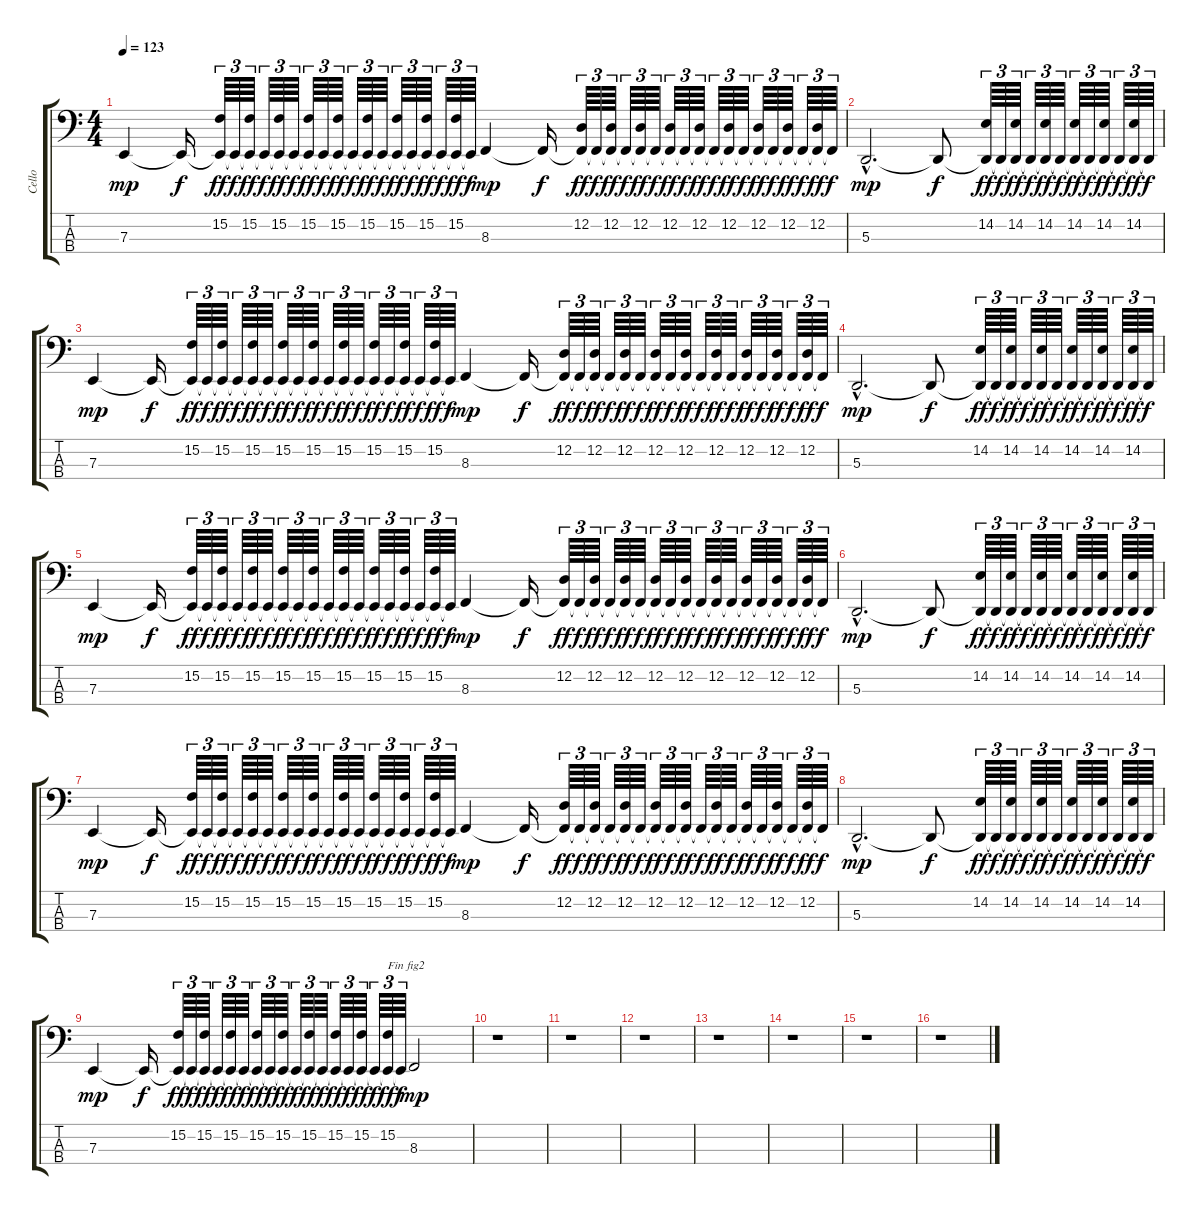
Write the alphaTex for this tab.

\track ("Cello" "Cello") {instrument cello}
\staff {score tabs}
\tuning (G2 D2 A1 D1) {hide}
\ts (4 4)
\tempo 123
\clef f4
\ks c
7.3.4{dy mp} 7.3{t}.16{dy f} (15.2 7.3{t}).64{tu (3 2) dy ff} 7.3{t}.64{tu (3 2) dy f} (15.2 7.3{t}).64{tu (3 2) dy ff} 7.3{t}.64{tu (3 2) dy f} (15.2 7.3{t}).64{tu (3 2) dy ff} 7.3{t}.64{tu (3 2) dy f} (15.2 7.3{t}).64{tu (3 2) dy ff} 7.3{t}.64{tu (3 2) dy f} (15.2 7.3{t}).64{tu (3 2) dy ff} 7.3{t}.64{tu (3 2) dy f} (15.2 7.3{t}).64{tu (3 2) dy ff} 7.3{t}.64{tu (3 2) dy f} (15.2 7.3{t}).64{tu (3 2) dy ff} 7.3{t}.64{tu (3 2) dy f} (15.2 7.3{t}).64{tu (3 2) dy ff} 7.3{t}.64{tu (3 2) dy f} (15.2 7.3{t}).64{tu (3 2) dy ff} 7.3{t}.64{tu (3 2) dy f} 8.3.4{dy mp} 8.3{t}.16{dy f} (12.2 8.3{t}).64{tu (3 2) dy ff} 8.3{t}.64{tu (3 2) dy f} (12.2 8.3{t}).64{tu (3 2) dy ff} 8.3{t}.64{tu (3 2) dy f} (12.2 8.3{t}).64{tu (3 2) dy ff} 8.3{t}.64{tu (3 2) dy f} (12.2 8.3{t}).64{tu (3 2) dy ff} 8.3{t}.64{tu (3 2) dy f} (12.2 8.3{t}).64{tu (3 2) dy ff} 8.3{t}.64{tu (3 2) dy f} (12.2 8.3{t}).64{tu (3 2) dy ff} 8.3{t}.64{tu (3 2) dy f} (12.2 8.3{t}).64{tu (3 2) dy ff} 8.3{t}.64{tu (3 2) dy f} (12.2 8.3{t}).64{tu (3 2) dy ff} 8.3{t}.64{tu (3 2) dy f} (12.2 8.3{t}).64{tu (3 2) dy ff} 8.3{t}.64{tu (3 2) dy f} |
5.3{hac}.2{d dy mp} 5.3{t}.8{dy f} (14.2 5.3{t}).64{tu (3 2) dy ff} 5.3{t}.64{tu (3 2) dy f} (14.2 5.3{t}).64{tu (3 2) dy ff} 5.3{t}.64{tu (3 2) dy f} (14.2 5.3{t}).64{tu (3 2) dy ff} 5.3{t}.64{tu (3 2) dy f} (14.2 5.3{t}).64{tu (3 2) dy ff} 5.3{t}.64{tu (3 2) dy f} (14.2 5.3{t}).64{tu (3 2) dy ff} 5.3{t}.64{tu (3 2) dy f} (14.2 5.3{t}).64{tu (3 2) dy ff} 5.3{t}.64{tu (3 2) dy f} |
7.3.4{dy mp} 7.3{t}.16{dy f} (15.2 7.3{t}).64{tu (3 2) dy ff} 7.3{t}.64{tu (3 2) dy f} (15.2 7.3{t}).64{tu (3 2) dy ff} 7.3{t}.64{tu (3 2) dy f} (15.2 7.3{t}).64{tu (3 2) dy ff} 7.3{t}.64{tu (3 2) dy f} (15.2 7.3{t}).64{tu (3 2) dy ff} 7.3{t}.64{tu (3 2) dy f} (15.2 7.3{t}).64{tu (3 2) dy ff} 7.3{t}.64{tu (3 2) dy f} (15.2 7.3{t}).64{tu (3 2) dy ff} 7.3{t}.64{tu (3 2) dy f} (15.2 7.3{t}).64{tu (3 2) dy ff} 7.3{t}.64{tu (3 2) dy f} (15.2 7.3{t}).64{tu (3 2) dy ff} 7.3{t}.64{tu (3 2) dy f} (15.2 7.3{t}).64{tu (3 2) dy ff} 7.3{t}.64{tu (3 2) dy f} 8.3.4{dy mp} 8.3{t}.16{dy f} (12.2 8.3{t}).64{tu (3 2) dy ff} 8.3{t}.64{tu (3 2) dy f} (12.2 8.3{t}).64{tu (3 2) dy ff} 8.3{t}.64{tu (3 2) dy f} (12.2 8.3{t}).64{tu (3 2) dy ff} 8.3{t}.64{tu (3 2) dy f} (12.2 8.3{t}).64{tu (3 2) dy ff} 8.3{t}.64{tu (3 2) dy f} (12.2 8.3{t}).64{tu (3 2) dy ff} 8.3{t}.64{tu (3 2) dy f} (12.2 8.3{t}).64{tu (3 2) dy ff} 8.3{t}.64{tu (3 2) dy f} (12.2 8.3{t}).64{tu (3 2) dy ff} 8.3{t}.64{tu (3 2) dy f} (12.2 8.3{t}).64{tu (3 2) dy ff} 8.3{t}.64{tu (3 2) dy f} (12.2 8.3{t}).64{tu (3 2) dy ff} 8.3{t}.64{tu (3 2) dy f} |
5.3{hac}.2{d dy mp} 5.3{t}.8{dy f} (14.2 5.3{t}).64{tu (3 2) dy ff} 5.3{t}.64{tu (3 2) dy f} (14.2 5.3{t}).64{tu (3 2) dy ff} 5.3{t}.64{tu (3 2) dy f} (14.2 5.3{t}).64{tu (3 2) dy ff} 5.3{t}.64{tu (3 2) dy f} (14.2 5.3{t}).64{tu (3 2) dy ff} 5.3{t}.64{tu (3 2) dy f} (14.2 5.3{t}).64{tu (3 2) dy ff} 5.3{t}.64{tu (3 2) dy f} (14.2 5.3{t}).64{tu (3 2) dy ff} 5.3{t}.64{tu (3 2) dy f} |
7.3.4{dy mp} 7.3{t}.16{dy f} (15.2 7.3{t}).64{tu (3 2) dy ff} 7.3{t}.64{tu (3 2) dy f} (15.2 7.3{t}).64{tu (3 2) dy ff} 7.3{t}.64{tu (3 2) dy f} (15.2 7.3{t}).64{tu (3 2) dy ff} 7.3{t}.64{tu (3 2) dy f} (15.2 7.3{t}).64{tu (3 2) dy ff} 7.3{t}.64{tu (3 2) dy f} (15.2 7.3{t}).64{tu (3 2) dy ff} 7.3{t}.64{tu (3 2) dy f} (15.2 7.3{t}).64{tu (3 2) dy ff} 7.3{t}.64{tu (3 2) dy f} (15.2 7.3{t}).64{tu (3 2) dy ff} 7.3{t}.64{tu (3 2) dy f} (15.2 7.3{t}).64{tu (3 2) dy ff} 7.3{t}.64{tu (3 2) dy f} (15.2 7.3{t}).64{tu (3 2) dy ff} 7.3{t}.64{tu (3 2) dy f} 8.3.4{dy mp} 8.3{t}.16{dy f} (12.2 8.3{t}).64{tu (3 2) dy ff} 8.3{t}.64{tu (3 2) dy f} (12.2 8.3{t}).64{tu (3 2) dy ff} 8.3{t}.64{tu (3 2) dy f} (12.2 8.3{t}).64{tu (3 2) dy ff} 8.3{t}.64{tu (3 2) dy f} (12.2 8.3{t}).64{tu (3 2) dy ff} 8.3{t}.64{tu (3 2) dy f} (12.2 8.3{t}).64{tu (3 2) dy ff} 8.3{t}.64{tu (3 2) dy f} (12.2 8.3{t}).64{tu (3 2) dy ff} 8.3{t}.64{tu (3 2) dy f} (12.2 8.3{t}).64{tu (3 2) dy ff} 8.3{t}.64{tu (3 2) dy f} (12.2 8.3{t}).64{tu (3 2) dy ff} 8.3{t}.64{tu (3 2) dy f} (12.2 8.3{t}).64{tu (3 2) dy ff} 8.3{t}.64{tu (3 2) dy f} |
5.3{hac}.2{d dy mp} 5.3{t}.8{dy f} (14.2 5.3{t}).64{tu (3 2) dy ff} 5.3{t}.64{tu (3 2) dy f} (14.2 5.3{t}).64{tu (3 2) dy ff} 5.3{t}.64{tu (3 2) dy f} (14.2 5.3{t}).64{tu (3 2) dy ff} 5.3{t}.64{tu (3 2) dy f} (14.2 5.3{t}).64{tu (3 2) dy ff} 5.3{t}.64{tu (3 2) dy f} (14.2 5.3{t}).64{tu (3 2) dy ff} 5.3{t}.64{tu (3 2) dy f} (14.2 5.3{t}).64{tu (3 2) dy ff} 5.3{t}.64{tu (3 2) dy f} |
7.3.4{dy mp} 7.3{t}.16{dy f} (15.2 7.3{t}).64{tu (3 2) dy ff} 7.3{t}.64{tu (3 2) dy f} (15.2 7.3{t}).64{tu (3 2) dy ff} 7.3{t}.64{tu (3 2) dy f} (15.2 7.3{t}).64{tu (3 2) dy ff} 7.3{t}.64{tu (3 2) dy f} (15.2 7.3{t}).64{tu (3 2) dy ff} 7.3{t}.64{tu (3 2) dy f} (15.2 7.3{t}).64{tu (3 2) dy ff} 7.3{t}.64{tu (3 2) dy f} (15.2 7.3{t}).64{tu (3 2) dy ff} 7.3{t}.64{tu (3 2) dy f} (15.2 7.3{t}).64{tu (3 2) dy ff} 7.3{t}.64{tu (3 2) dy f} (15.2 7.3{t}).64{tu (3 2) dy ff} 7.3{t}.64{tu (3 2) dy f} (15.2 7.3{t}).64{tu (3 2) dy ff} 7.3{t}.64{tu (3 2) dy f} 8.3.4{dy mp} 8.3{t}.16{dy f} (12.2 8.3{t}).64{tu (3 2) dy ff} 8.3{t}.64{tu (3 2) dy f} (12.2 8.3{t}).64{tu (3 2) dy ff} 8.3{t}.64{tu (3 2) dy f} (12.2 8.3{t}).64{tu (3 2) dy ff} 8.3{t}.64{tu (3 2) dy f} (12.2 8.3{t}).64{tu (3 2) dy ff} 8.3{t}.64{tu (3 2) dy f} (12.2 8.3{t}).64{tu (3 2) dy ff} 8.3{t}.64{tu (3 2) dy f} (12.2 8.3{t}).64{tu (3 2) dy ff} 8.3{t}.64{tu (3 2) dy f} (12.2 8.3{t}).64{tu (3 2) dy ff} 8.3{t}.64{tu (3 2) dy f} (12.2 8.3{t}).64{tu (3 2) dy ff} 8.3{t}.64{tu (3 2) dy f} (12.2 8.3{t}).64{tu (3 2) dy ff} 8.3{t}.64{tu (3 2) dy f} |
5.3{hac}.2{d dy mp} 5.3{t}.8{dy f} (14.2 5.3{t}).64{tu (3 2) dy ff} 5.3{t}.64{tu (3 2) dy f} (14.2 5.3{t}).64{tu (3 2) dy ff} 5.3{t}.64{tu (3 2) dy f} (14.2 5.3{t}).64{tu (3 2) dy ff} 5.3{t}.64{tu (3 2) dy f} (14.2 5.3{t}).64{tu (3 2) dy ff} 5.3{t}.64{tu (3 2) dy f} (14.2 5.3{t}).64{tu (3 2) dy ff} 5.3{t}.64{tu (3 2) dy f} (14.2 5.3{t}).64{tu (3 2) dy ff} 5.3{t}.64{tu (3 2) dy f} |
7.3.4{dy mp} 7.3{t}.16{dy f} (15.2 7.3{t}).64{tu (3 2) dy ff} 7.3{t}.64{tu (3 2) dy f} (15.2 7.3{t}).64{tu (3 2) dy ff} 7.3{t}.64{tu (3 2) dy f} (15.2 7.3{t}).64{tu (3 2) dy ff} 7.3{t}.64{tu (3 2) dy f} (15.2 7.3{t}).64{tu (3 2) dy ff} 7.3{t}.64{tu (3 2) dy f} (15.2 7.3{t}).64{tu (3 2) dy ff} 7.3{t}.64{tu (3 2) dy f} (15.2 7.3{t}).64{tu (3 2) dy ff} 7.3{t}.64{tu (3 2) dy f} (15.2 7.3{t}).64{tu (3 2) dy ff} 7.3{t}.64{tu (3 2) dy f} (15.2 7.3{t}).64{tu (3 2) dy ff} 7.3{t}.64{tu (3 2) dy f} (15.2 7.3{t}).64{tu (3 2) txt "Fin fig2" dy ff} 7.3{t}.64{tu (3 2) dy f} 8.3.2{dy mp} |
r.1 |
r.1 |
r.1 |
r.1 |
r.1 |
r.1 |
r.1
